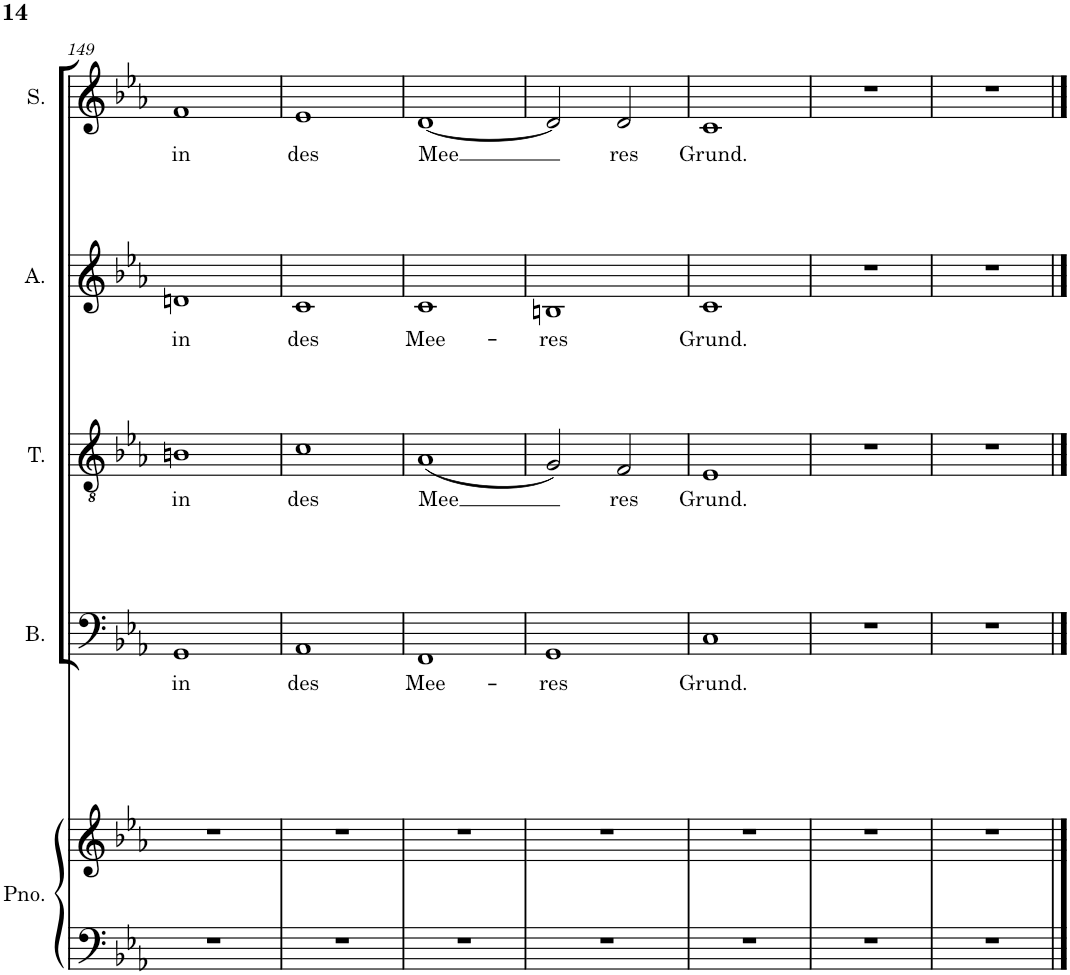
**kern	**kern	**kern	**text	**kern	**text	**kern	**text	**kern	**text
*part5	*part5	*part4	*part4	*part3	*part3	*part2	*part2	*part1	*part1
*staff6	*staff5	*staff4	*staff4	*staff3	*staff3	*staff2	*staff2	*staff1	*staff1
*I"Piano	*	*I"Bass	*	*I"Tenor	*	*I"Alto	*	*I"Soprano	*
*I'Pno.	*	*I'B.	*	*I'T.	*	*I'A.	*	*I'S.	*
!!LO:PB:g=z
*clefF4	*clefG2	*clefF4	*	*clefGv2	*	*clefG2	*	*clefG2	*
*k[b-e-a-]	*k[b-e-a-]	*k[b-e-a-]	*	*k[b-e-a-]	*	*k[b-e-a-]	*	*k[b-e-a-]	*
*M4/4	*M4/4	*M4/4	*	*M4/4	*	*M4/4	*	*M4/4	*
*met(c)	*met(c)	*met(c)	*	*met(c)	*	*met(c)	*	*met(c)	*
=149	=149	=149	=149	=149	=149	=149	=149	=149	=149
!	!	!	!LO:LY:b	!	!LO:LY:b	!	!LO:LY:b	!	!LO:LY:b
1r	1r	1GG	in	1Bn	in	1dn	in	1f	in
=150	=150	=150	=150	=150	=150	=150	=150	=150	=150
!	!	!	!LO:LY:b	!	!LO:LY:b	!	!LO:LY:b	!	!LO:LY:b
1r	1r	1AA-	des	1c	des	1c	des	1e-	des
=151	=151	=151	=151	=151	=151	=151	=151	=151	=151
!	!	!	!LO:LY:b	!	!LO:LY:b	!	!LO:LY:b	!	!LO:LY:b
1r	1r	1FF	-Mee-	(1A-	Mee	1c	Mee-	[1d	-Mee
=152	=152	=152	=152	=152	=152	=152	=152	=152	=152
!	!	!	!LO:LY:b	!	!	!	!LO:LY:b	!	!
1r	1r	1GG	-res	2G/)	.	1Bn	-res	2d/]	.
!	!	!	!	!	!LO:LY:b	!	!	!	!LO:LY:b
.	.	.	.	2F/	res	.	.	2d/	res
=153	=153	=153	=153	=153	=153	=153	=153	=153	=153
!	!	!	!LO:LY:b	!	!LO:LY:b	!	!LO:LY:b	!	!LO:LY:b
1r	1r	1C	Grund.	1E-	Grund.	1c	Grund.	1c	Grund.
=154	=154	=154	=154	=154	=154	=154	=154	=154	=154
1r	1r	1r	.	1r	.	1r	.	1r	.
=155	=155	=155	=155	=155	=155	=155	=155	=155	=155
1r	1r	1r	.	1r	.	1r	.	1r	.
==	==	==	==	==	==	==	==	==	==
*-	*-	*-	*-	*-	*-	*-	*-	*-	*-
